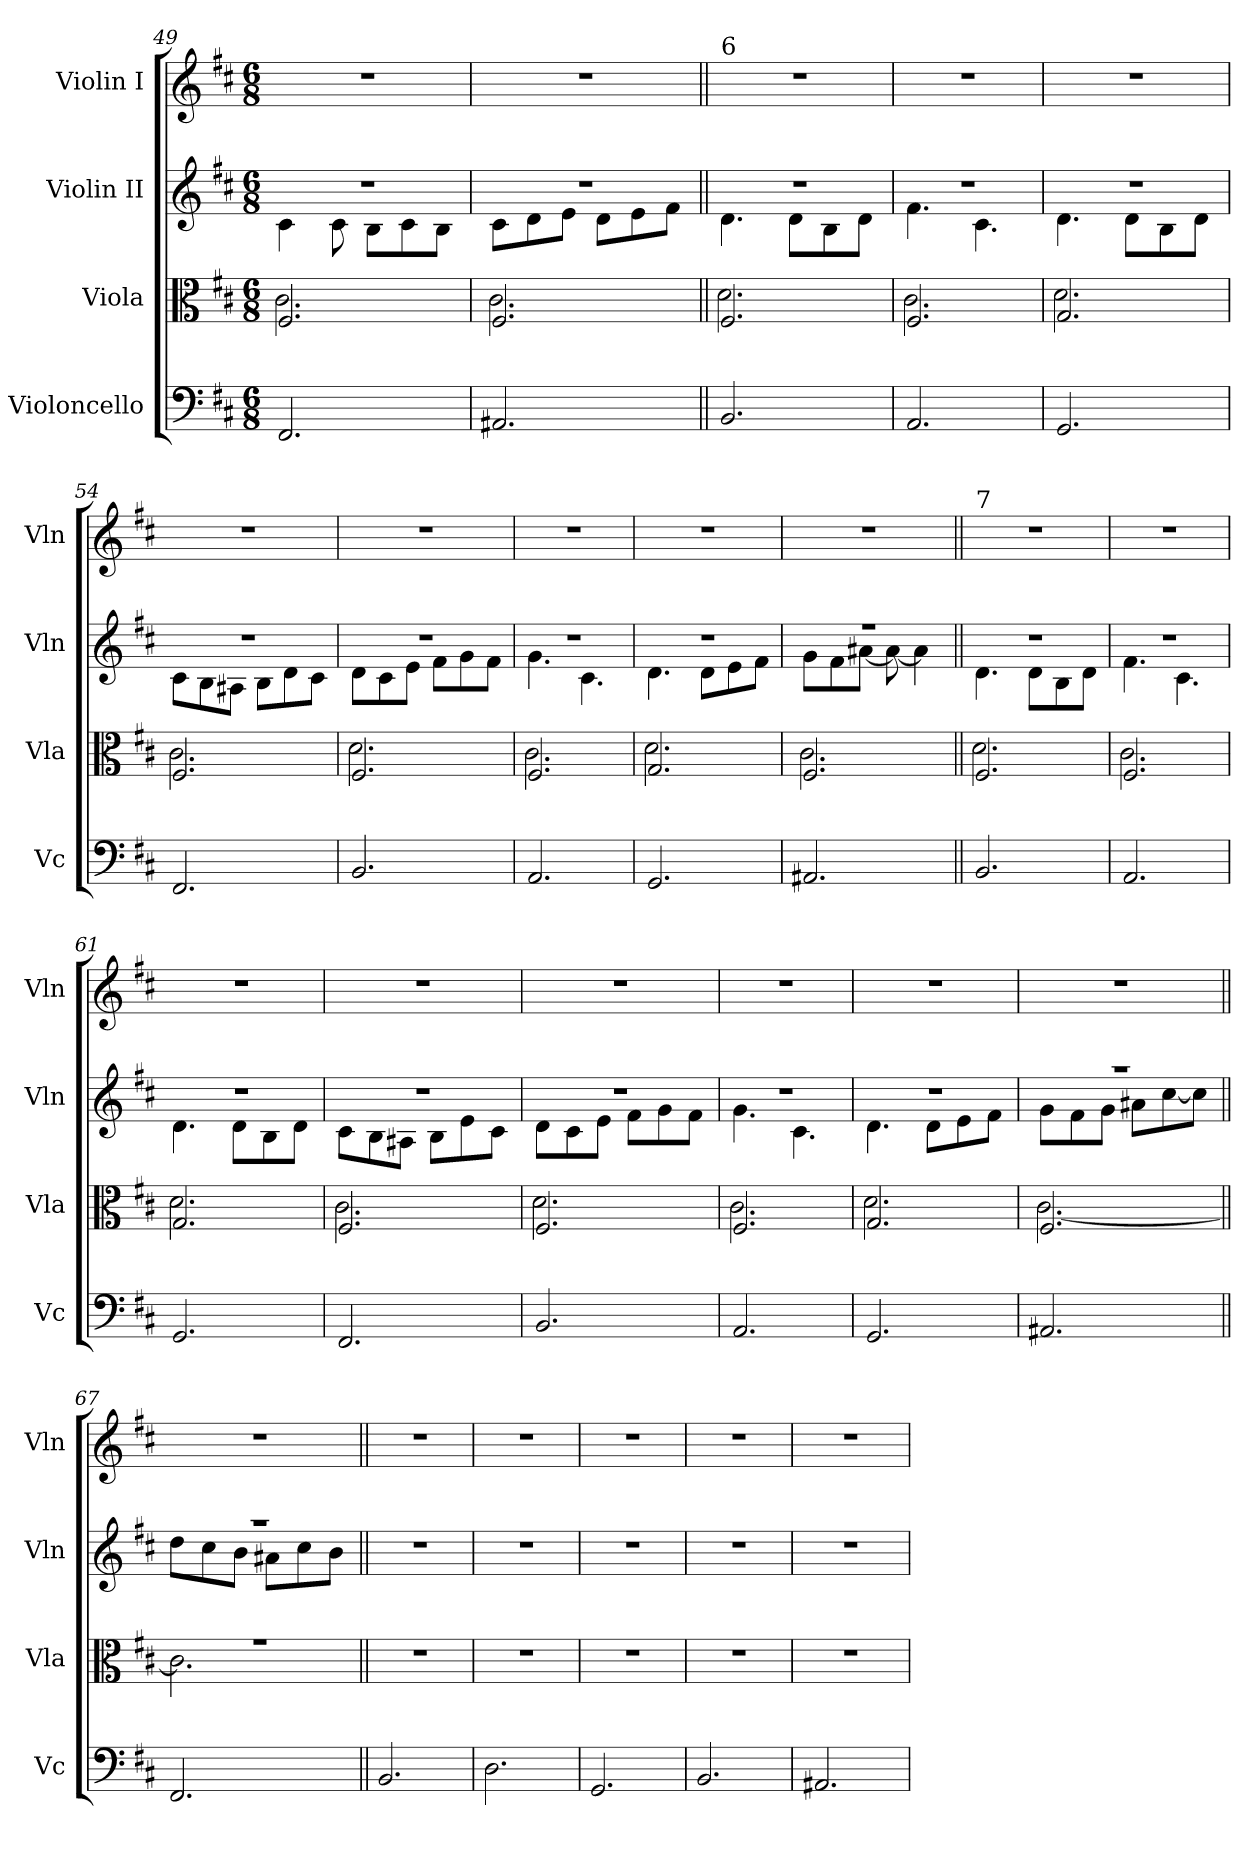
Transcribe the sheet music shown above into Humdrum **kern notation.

**kern	**kern	**kern	**kern
*part4	*part3	*part2	*part1
*staff4	*staff3	*staff2	*staff1
*I"Violoncello	*I"Viola	*I"Violin II	*I"Violin I
*I'Vc	*I'Vla	*I'Vln	*I'Vln
*clefF4	*clefC3	*clefG2	*clefG2
*k[f#c#]	*k[f#c#]	*k[f#c#]	*k[f#c#]
*M6/8	*M6/8	*M6/8	*M6/8
=49	=49	=49	=49
*	*^	*^	*
2.FF#/	2.F#/	2.c#\	2.r	4c#\	2.r
.	.	.	.	8c#\	.
.	.	.	.	8B\L	.
.	.	.	.	8c#\	.
.	.	.	.	8B\J	.
=50	=50	=50	=50	=50	=50
2.AA#X/	2.F#/	2.c#\	2.r	8c#\L	2.r
.	.	.	.	8d\	.
.	.	.	.	8e\J	.
.	.	.	.	8d\L	.
.	.	.	.	8e\	.
.	.	.	.	8f#\J	.
=51||	=51||	=51||	=51||	=51||	=51||
!	!	!	!	!	!LO:TX:a:t=6
2.BB/	2.F#/	2.d\	2.r	4.d\	2.r
.	.	.	.	8d\L	.
.	.	.	.	8B\	.
.	.	.	.	8d\J	.
=52	=52	=52	=52	=52	=52
2.AA/	2.F#/	2.c#\	2.r	4.f#\	2.r
.	.	.	.	4.c#\	.
=53	=53	=53	=53	=53	=53
2.GG/	2.G/	2.d\	2.r	4.d\	2.r
.	.	.	.	8d\L	.
.	.	.	.	8B\	.
.	.	.	.	8d\J	.
=54	=54	=54	=54	=54	=54
2.FF#/	2.F#/	2.c#\	2.r	8c#\L	2.r
.	.	.	.	8B\	.
.	.	.	.	8A#X\J	.
.	.	.	.	8B\L	.
.	.	.	.	8d\	.
.	.	.	.	8c#\J	.
=55	=55	=55	=55	=55	=55
2.BB/	2.F#/	2.d\	2.r	8d\L	2.r
.	.	.	.	8c#\	.
.	.	.	.	8e\J	.
.	.	.	.	8f#\L	.
.	.	.	.	8g\	.
.	.	.	.	8f#\J	.
=56	=56	=56	=56	=56	=56
2.AA/	2.F#/	2.c#\	2.r	4.g\	2.r
.	.	.	.	4.c#\	.
=57	=57	=57	=57	=57	=57
2.GG/	2.G/	2.d\	2.r	4.d\	2.r
.	.	.	.	8d\L	.
.	.	.	.	8e\	.
.	.	.	.	8f#\J	.
=58	=58	=58	=58	=58	=58
2.AA#X/	2.F#/	2.c#\	2.r	8g\L	2.r
.	.	.	.	8f#\	.
.	.	.	.	[8a#X\J	.
.	.	.	.	8a#\_	.
.	.	.	.	4a#\]	.
=59||	=59||	=59||	=59||	=59||	=59||
!	!	!	!	!	!LO:TX:a:t=7
2.BB/	2.F#/	2.d\	2.r	4.d\	2.r
.	.	.	.	8d\L	.
.	.	.	.	8B\	.
.	.	.	.	8d\J	.
=60	=60	=60	=60	=60	=60
2.AA/	2.F#/	2.c#\	2.r	4.f#\	2.r
.	.	.	.	4.c#\	.
=61	=61	=61	=61	=61	=61
2.GG/	2.G/	2.d\	2.r	4.d\	2.r
.	.	.	.	8d\L	.
.	.	.	.	8B\	.
.	.	.	.	8d\J	.
=62	=62	=62	=62	=62	=62
2.FF#/	2.F#/	2.c#\	2.r	8c#\L	2.r
.	.	.	.	8B\	.
.	.	.	.	8A#X\J	.
.	.	.	.	8B\L	.
.	.	.	.	8e\	.
.	.	.	.	8c#\J	.
=63	=63	=63	=63	=63	=63
2.BB/	2.F#/	2.d\	2.r	8d\L	2.r
.	.	.	.	8c#\	.
.	.	.	.	8e\J	.
.	.	.	.	8f#\L	.
.	.	.	.	8g\	.
.	.	.	.	8f#\J	.
=64	=64	=64	=64	=64	=64
2.AA/	2.F#/	2.c#\	2.r	4.g\	2.r
.	.	.	.	4.c#\	.
=65	=65	=65	=65	=65	=65
2.GG/	2.G/	2.d\	2.r	4.d\	2.r
.	.	.	.	8d\L	.
.	.	.	.	8e\	.
.	.	.	.	8f#\J	.
=66	=66	=66	=66	=66	=66
2.AA#X/	2.F#/	[2.c#\	2.r	8g\L	2.r
.	.	.	.	8f#\	.
.	.	.	.	8g\J	.
.	.	.	.	8a#X\L	.
.	.	.	.	[8cc#\	.
.	.	.	.	8cc#\J]	.
=67||	=67||	=67||	=67||	=67||	=67||
2.FF#/	2.r	2.c#\]	2.r	8dd\L	2.r
.	.	.	.	8cc#\	.
.	.	.	.	8b\J	.
.	.	.	.	8a#X\L	.
.	.	.	.	8cc#\	.
.	.	.	.	8b\J	.
*	*v	*v	*	*	*
*	*	*v	*v	*
=68||	=68||	=68||	=68||
2.BB/	2.r	2.r	2.r
=69	=69	=69	=69
2.D\	2.r	2.r	2.r
=70	=70	=70	=70
2.GG/	2.r	2.r	2.r
=71	=71	=71	=71
2.BB/	2.r	2.r	2.r
=72	=72	=72	=72
2.AA#X/	2.r	2.r	2.r
=	=	=	=
*-	*-	*-	*-
